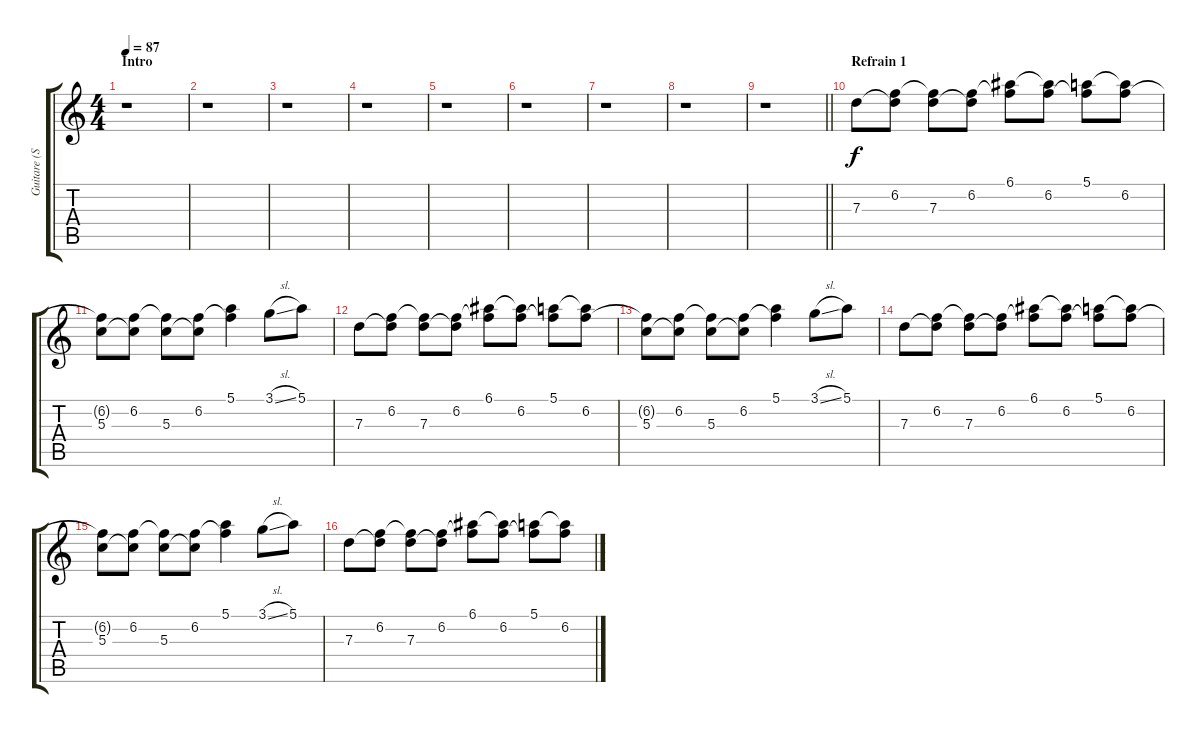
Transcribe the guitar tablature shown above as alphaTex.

\track ("Guitare (Son stéréo Gauche)" "Guitare (S") {instrument electricguitarjazz}
\staff {score tabs}
\tuning (E4 B3 G3 D3 A2 E2) {hide}
\ts (4 4)
\section ("" "Intro")
\tempo 87
\clef g2
\ks c
r.1{dy f instrument electricguitarjazz} |
r.1 |
r.1 |
r.1 |
r.1 |
r.1 |
r.1 |
r.1 |
\barLineRight lightlight
r.1 |
\section ("" "Refrain 1")
7.3.8 (6.2 7.3{t}).8 (6.2{t} 7.3).8 (6.2 7.3{t}).8 (6.1 6.2{t}).8 (6.1{t} 6.2).8 (5.1 6.2{t}).8 (5.1{t} 6.2).8 |
(6.2{t} 5.3).8 (6.2 5.3{t}).8 (6.2{t} 5.3).8 (6.2 5.3{t}).8 (5.1 6.2{t}).4 3.1{sl}.8 5.1.8 |
7.3.8 (6.2 7.3{t}).8 (6.2{t} 7.3).8 (6.2 7.3{t}).8 (6.1 6.2{t}).8 (6.1{t} 6.2).8 (5.1 6.2{t}).8 (5.1{t} 6.2).8 |
(6.2{t} 5.3).8 (6.2 5.3{t}).8 (6.2{t} 5.3).8 (6.2 5.3{t}).8 (5.1 6.2{t}).4 3.1{sl}.8 5.1.8 |
7.3.8 (6.2 7.3{t}).8 (6.2{t} 7.3).8 (6.2 7.3{t}).8 (6.1 6.2{t}).8 (6.1{t} 6.2).8 (5.1 6.2{t}).8 (5.1{t} 6.2).8 |
(6.2{t} 5.3).8 (6.2 5.3{t}).8 (6.2{t} 5.3).8 (6.2 5.3{t}).8 (5.1 6.2{t}).4 3.1{sl}.8 5.1.8 |
7.3.8 (6.2 7.3{t}).8 (6.2{t} 7.3).8 (6.2 7.3{t}).8 (6.1 6.2{t}).8 (6.1{t} 6.2).8 (5.1 6.2{t}).8 (5.1{t} 6.2).8
